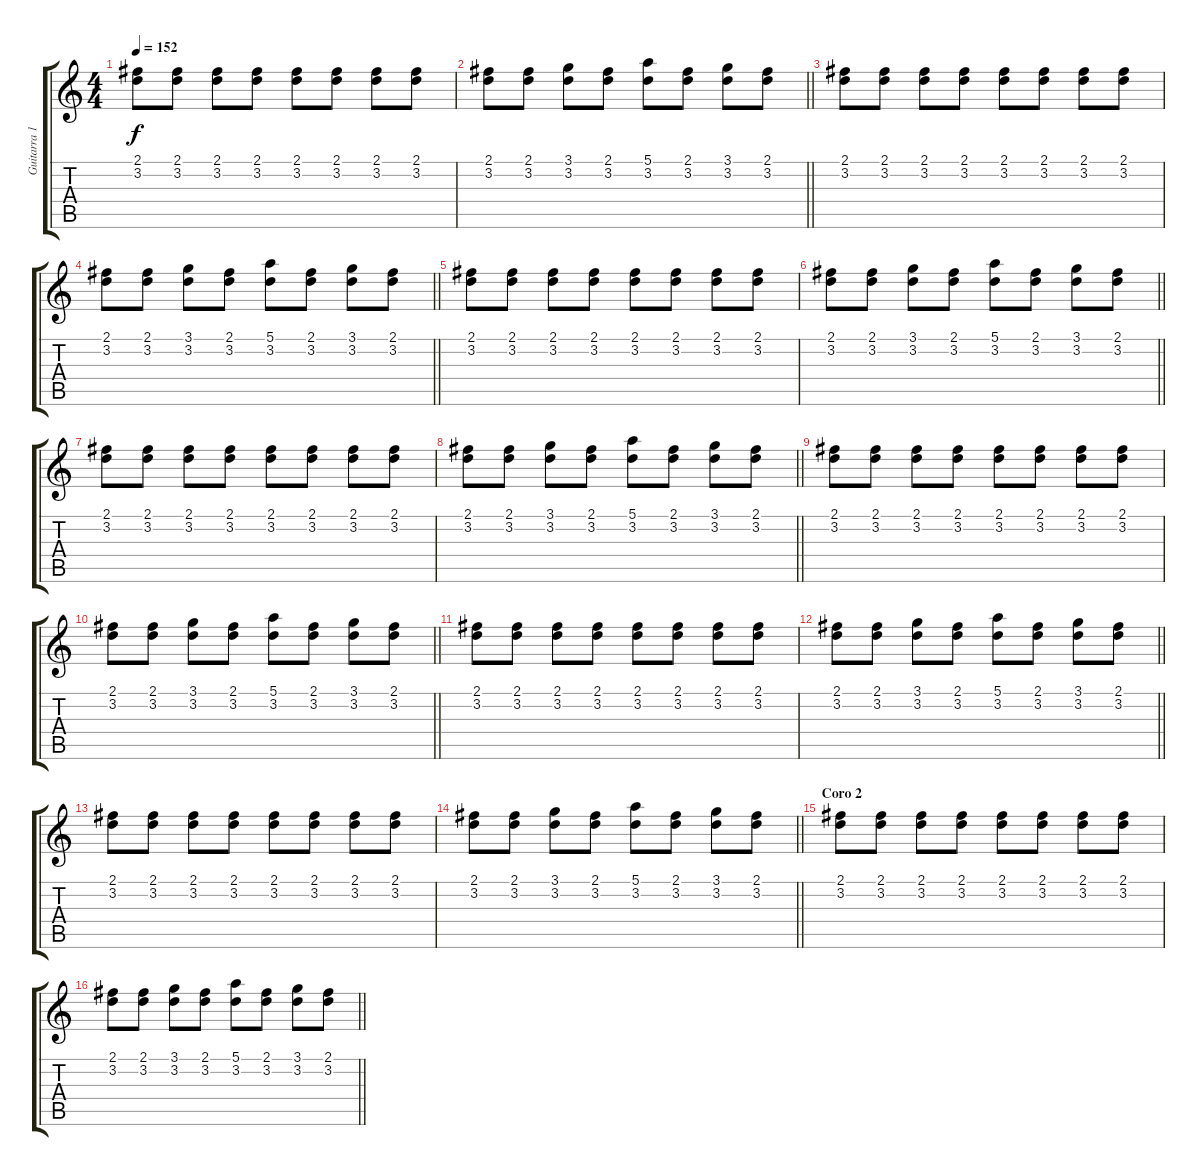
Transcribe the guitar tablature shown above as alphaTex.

\track ("Guitarra 1" "Guitarra 1") {instrument acousticguitarsteel}
\staff {score tabs}
\tuning (E4 B3 G3 D3 A2 E2) {hide}
\ts (4 4)
\tempo 152
\clef g2
\ks c
(2.1 3.2).8{dy f} (2.1 3.2).8 (2.1 3.2).8 (2.1 3.2).8 (2.1 3.2).8 (2.1 3.2).8 (2.1 3.2).8 (2.1 3.2).8 |
\barLineRight lightlight
(2.1 3.2).8 (2.1 3.2).8 (3.1 3.2).8 (2.1 3.2).8 (5.1 3.2).8 (2.1 3.2).8 (3.1 3.2).8 (2.1 3.2).8 |
(2.1 3.2).8 (2.1 3.2).8 (2.1 3.2).8 (2.1 3.2).8 (2.1 3.2).8 (2.1 3.2).8 (2.1 3.2).8 (2.1 3.2).8 |
\barLineRight lightlight
(2.1 3.2).8 (2.1 3.2).8 (3.1 3.2).8 (2.1 3.2).8 (5.1 3.2).8 (2.1 3.2).8 (3.1 3.2).8 (2.1 3.2).8 |
(2.1 3.2).8 (2.1 3.2).8 (2.1 3.2).8 (2.1 3.2).8 (2.1 3.2).8 (2.1 3.2).8 (2.1 3.2).8 (2.1 3.2).8 |
\barLineRight lightlight
(2.1 3.2).8 (2.1 3.2).8 (3.1 3.2).8 (2.1 3.2).8 (5.1 3.2).8 (2.1 3.2).8 (3.1 3.2).8 (2.1 3.2).8 |
(2.1 3.2).8 (2.1 3.2).8 (2.1 3.2).8 (2.1 3.2).8 (2.1 3.2).8 (2.1 3.2).8 (2.1 3.2).8 (2.1 3.2).8 |
\barLineRight lightlight
(2.1 3.2).8 (2.1 3.2).8 (3.1 3.2).8 (2.1 3.2).8 (5.1 3.2).8 (2.1 3.2).8 (3.1 3.2).8 (2.1 3.2).8 |
(2.1 3.2).8 (2.1 3.2).8 (2.1 3.2).8 (2.1 3.2).8 (2.1 3.2).8 (2.1 3.2).8 (2.1 3.2).8 (2.1 3.2).8 |
\barLineRight lightlight
(2.1 3.2).8 (2.1 3.2).8 (3.1 3.2).8 (2.1 3.2).8 (5.1 3.2).8 (2.1 3.2).8 (3.1 3.2).8 (2.1 3.2).8 |
(2.1 3.2).8 (2.1 3.2).8 (2.1 3.2).8 (2.1 3.2).8 (2.1 3.2).8 (2.1 3.2).8 (2.1 3.2).8 (2.1 3.2).8 |
\barLineRight lightlight
(2.1 3.2).8 (2.1 3.2).8 (3.1 3.2).8 (2.1 3.2).8 (5.1 3.2).8 (2.1 3.2).8 (3.1 3.2).8 (2.1 3.2).8 |
(2.1 3.2).8 (2.1 3.2).8 (2.1 3.2).8 (2.1 3.2).8 (2.1 3.2).8 (2.1 3.2).8 (2.1 3.2).8 (2.1 3.2).8 |
\barLineRight lightlight
(2.1 3.2).8 (2.1 3.2).8 (3.1 3.2).8 (2.1 3.2).8 (5.1 3.2).8 (2.1 3.2).8 (3.1 3.2).8 (2.1 3.2).8 |
\section ("" "Coro 2")
(2.1 3.2).8 (2.1 3.2).8 (2.1 3.2).8 (2.1 3.2).8 (2.1 3.2).8 (2.1 3.2).8 (2.1 3.2).8 (2.1 3.2).8 |
\barLineRight lightlight
(2.1 3.2).8 (2.1 3.2).8 (3.1 3.2).8 (2.1 3.2).8 (5.1 3.2).8 (2.1 3.2).8 (3.1 3.2).8 (2.1 3.2).8
